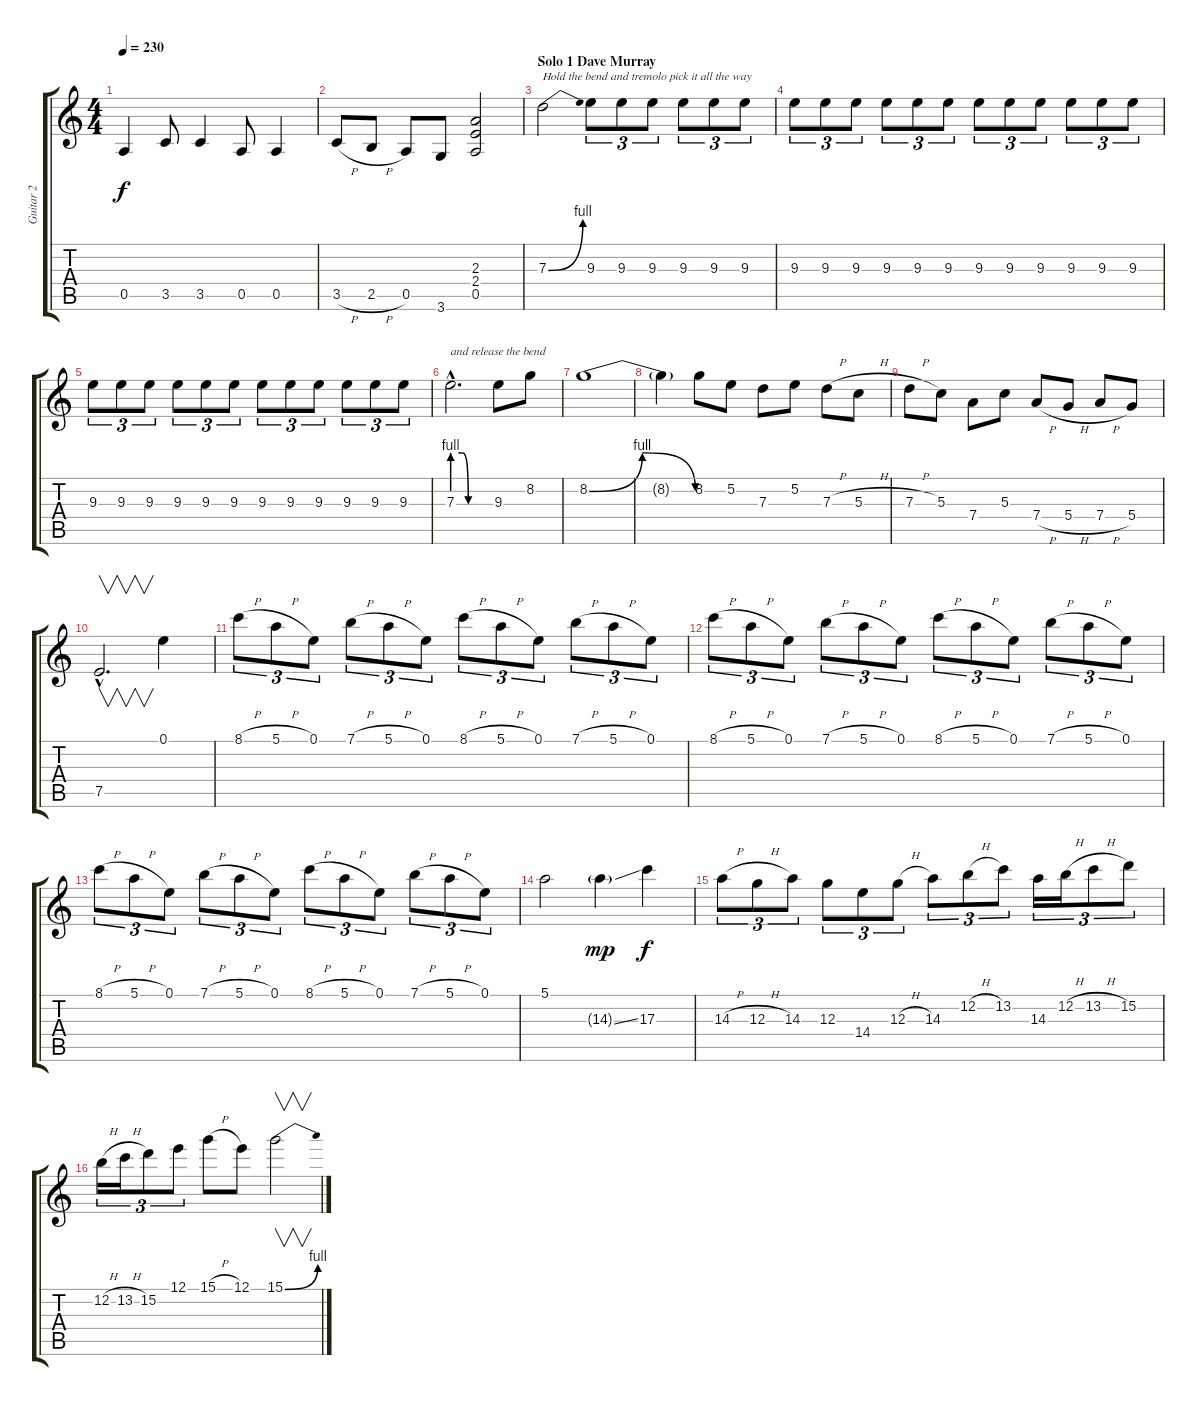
\track ("Guitar 2" "Guitar 2") {instrument distortionguitar}
\staff {score tabs}
\tuning (E4 B3 G3 D3 A2 E2) {hide}
\ts (4 4)
\tempo 230
\clef g2
\ks c
0.5.4{dy f} 3.5.8 3.5.4 0.5.8 0.5.4 |
3.5{h}.8 2.5{h}.8 0.5.8 3.6.8 (2.3 2.4 0.5).2 |
\section ("" "Solo 1 Dave Murray")
7.3{be (bend 0 0 60 4)}.2{txt "Hold the bend and tremolo pick it all the way"} 9.3.8{tu (3 2)} 9.3.8{tu (3 2)} 9.3.8{tu (3 2)} 9.3.8{tu (3 2)} 9.3.8{tu (3 2)} 9.3.8{tu (3 2)} |
9.3.8{tu (3 2)} 9.3.8{tu (3 2)} 9.3.8{tu (3 2)} 9.3.8{tu (3 2)} 9.3.8{tu (3 2)} 9.3.8{tu (3 2)} 9.3.8{tu (3 2)} 9.3.8{tu (3 2)} 9.3.8{tu (3 2)} 9.3.8{tu (3 2)} 9.3.8{tu (3 2)} 9.3.8{tu (3 2)} |
9.3.8{tu (3 2)} 9.3.8{tu (3 2)} 9.3.8{tu (3 2)} 9.3.8{tu (3 2)} 9.3.8{tu (3 2)} 9.3.8{tu (3 2)} 9.3.8{tu (3 2)} 9.3.8{tu (3 2)} 9.3.8{tu (3 2)} 9.3.8{tu (3 2)} 9.3.8{tu (3 2)} 9.3.8{tu (3 2)} |
7.3{be (custom 0 4 15 4 25 0 60 0) hac}.2{d txt "and release the bend"} 9.3.8 8.2.8 |
8.2{be (bendrelease 0 0 15 4 30 4 60 0)}.1 |
8.2{t}.4 8.2.8 5.2.8 7.3.8 5.2.8 7.3{h}.8 5.3{h}.8 |
7.3{h}.8 5.3.8 7.4.8 5.3.8 7.4{h}.8 5.4{h}.8 7.4{h}.8 5.4.8 |
7.5{hac}.2{v d} 0.1.4 |
8.1{h}.8{tu (3 2)} 5.1{h}.8{tu (3 2)} 0.1.8{tu (3 2)} 7.1{h}.8{tu (3 2)} 5.1{h}.8{tu (3 2)} 0.1.8{tu (3 2)} 8.1{h}.8{tu (3 2)} 5.1{h}.8{tu (3 2)} 0.1.8{tu (3 2)} 7.1{h}.8{tu (3 2)} 5.1{h}.8{tu (3 2)} 0.1.8{tu (3 2)} |
8.1{h}.8{tu (3 2)} 5.1{h}.8{tu (3 2)} 0.1.8{tu (3 2)} 7.1{h}.8{tu (3 2)} 5.1{h}.8{tu (3 2)} 0.1.8{tu (3 2)} 8.1{h}.8{tu (3 2)} 5.1{h}.8{tu (3 2)} 0.1.8{tu (3 2)} 7.1{h}.8{tu (3 2)} 5.1{h}.8{tu (3 2)} 0.1.8{tu (3 2)} |
8.1{h}.8{tu (3 2)} 5.1{h}.8{tu (3 2)} 0.1.8{tu (3 2)} 7.1{h}.8{tu (3 2)} 5.1{h}.8{tu (3 2)} 0.1.8{tu (3 2)} 8.1{h}.8{tu (3 2)} 5.1{h}.8{tu (3 2)} 0.1.8{tu (3 2)} 7.1{h}.8{tu (3 2)} 5.1{h}.8{tu (3 2)} 0.1.8{tu (3 2)} |
5.1.2 14.3{ss g}.4{dy mp} 17.3.4{dy f} |
14.3{h}.8{tu (3 2)} 12.3{h}.8{tu (3 2)} 14.3.8{tu (3 2)} 12.3.8{tu (3 2)} 14.4.8{tu (3 2)} 12.3{h}.8{tu (3 2)} 14.3.8{tu (3 2)} 12.2{h}.8{tu (3 2)} 13.2.8{tu (3 2)} 14.3.16{tu (3 2)} 12.2{h}.16{tu (3 2)} 13.2{h}.8{tu (3 2)} 15.2.8{tu (3 2)} |
12.2{h}.16{tu (3 2)} 13.2{h}.16{tu (3 2)} 15.2.8{tu (3 2)} 12.1.8{tu (3 2)} 15.1{h}.8 12.1.8 15.1{be (bend 0 0 60 4)}.2{v}
